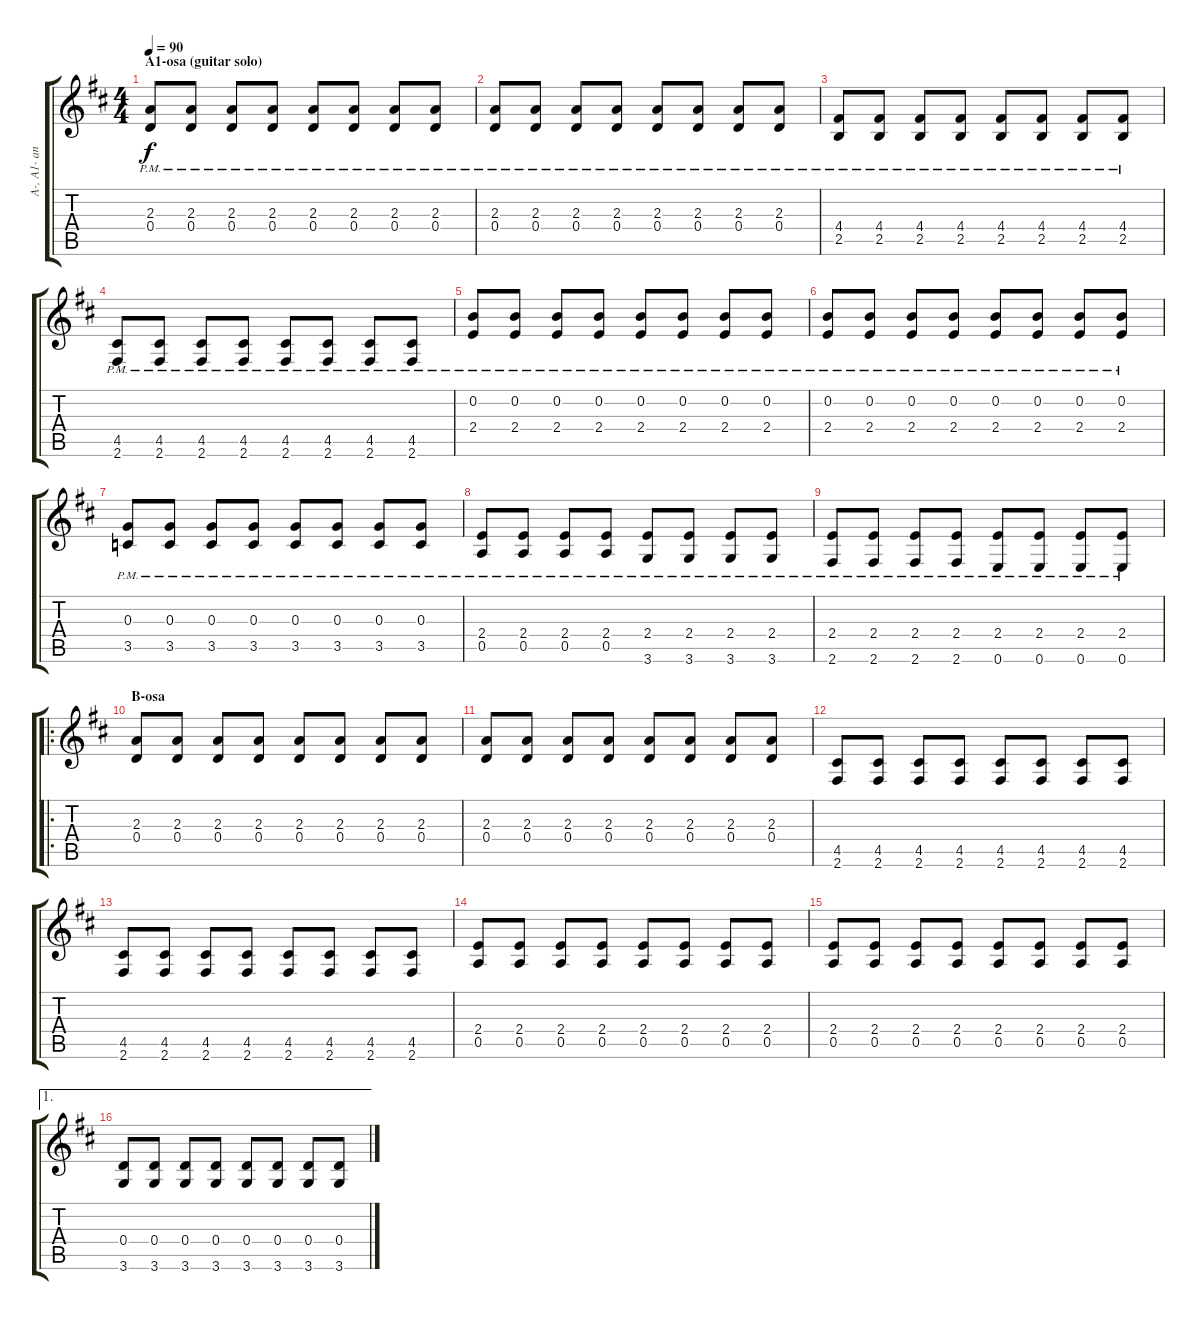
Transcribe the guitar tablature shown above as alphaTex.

\track ("A-, A1- and B-parts guitar" "A-, A1- an") {instrument electricguitarclean}
\staff {score tabs}
\tuning (E4 B3 G3 D3 A2 E2) {hide}
\ts (4 4)
\section ("" "A1-osa (guitar solo)")
\tempo 90
\clef g2
\ks d
(2.3{pm} 0.4{pm}).8{dy f} (2.3{pm} 0.4{pm}).8 (2.3{pm} 0.4{pm}).8 (2.3{pm} 0.4{pm}).8 (2.3{pm} 0.4{pm}).8 (2.3{pm} 0.4{pm}).8 (2.3{pm} 0.4{pm}).8 (2.3{pm} 0.4{pm}).8 |
(2.3{pm} 0.4{pm}).8 (2.3{pm} 0.4{pm}).8 (2.3{pm} 0.4{pm}).8 (2.3{pm} 0.4{pm}).8 (2.3{pm} 0.4{pm}).8 (2.3{pm} 0.4{pm}).8 (2.3{pm} 0.4{pm}).8 (2.3{pm} 0.4{pm}).8 |
(4.4{pm} 2.5{pm}).8 (4.4{pm} 2.5{pm}).8 (4.4{pm} 2.5{pm}).8 (4.4{pm} 2.5{pm}).8 (4.4{pm} 2.5{pm}).8 (4.4{pm} 2.5{pm}).8 (4.4{pm} 2.5{pm}).8 (4.4{pm} 2.5{pm}).8 |
(4.5{pm} 2.6{pm}).8 (4.5{pm} 2.6{pm}).8 (4.5{pm} 2.6{pm}).8 (4.5{pm} 2.6{pm}).8 (4.5{pm} 2.6{pm}).8 (4.5{pm} 2.6{pm}).8 (4.5{pm} 2.6{pm}).8 (4.5{pm} 2.6{pm}).8 |
(0.2{pm} 2.4{pm}).8 (0.2{pm} 2.4{pm}).8 (0.2{pm} 2.4{pm}).8 (0.2{pm} 2.4{pm}).8 (0.2{pm} 2.4{pm}).8 (0.2{pm} 2.4{pm}).8 (0.2{pm} 2.4{pm}).8 (0.2{pm} 2.4{pm}).8 |
(0.2{pm} 2.4{pm}).8 (0.2{pm} 2.4{pm}).8 (0.2{pm} 2.4{pm}).8 (0.2{pm} 2.4{pm}).8 (0.2{pm} 2.4{pm}).8 (0.2{pm} 2.4{pm}).8 (0.2{pm} 2.4{pm}).8 (0.2{pm} 2.4{pm}).8 |
(0.3{pm} 3.5{pm}).8 (0.3{pm} 3.5{pm}).8 (0.3{pm} 3.5{pm}).8 (0.3{pm} 3.5{pm}).8 (0.3{pm} 3.5{pm}).8 (0.3{pm} 3.5{pm}).8 (0.3{pm} 3.5{pm}).8 (0.3{pm} 3.5{pm}).8 |
(2.4{pm} 0.5{pm}).8 (2.4{pm} 0.5{pm}).8 (2.4{pm} 0.5{pm}).8 (2.4{pm} 0.5{pm}).8 (2.4{pm} 3.6{pm}).8 (2.4{pm} 3.6{pm}).8 (2.4{pm} 3.6{pm}).8 (2.4{pm} 3.6{pm}).8 |
(2.4{pm} 2.6{pm}).8 (2.4{pm} 2.6{pm}).8 (2.4{pm} 2.6{pm}).8 (2.4{pm} 2.6{pm}).8 (2.4{pm} 0.6{pm}).8 (2.4{pm} 0.6{pm}).8 (2.4{pm} 0.6{pm}).8 (2.4{pm} 0.6{pm}).8 |
\ro
\section ("" "B-osa")
(2.3 0.4).8 (2.3 0.4).8 (2.3 0.4).8 (2.3 0.4).8 (2.3 0.4).8 (2.3 0.4).8 (2.3 0.4).8 (2.3 0.4).8 |
(2.3 0.4).8 (2.3 0.4).8 (2.3 0.4).8 (2.3 0.4).8 (2.3 0.4).8 (2.3 0.4).8 (2.3 0.4).8 (2.3 0.4).8 |
(4.5 2.6).8 (4.5 2.6).8 (4.5 2.6).8 (4.5 2.6).8 (4.5 2.6).8 (4.5 2.6).8 (4.5 2.6).8 (4.5 2.6).8 |
(4.5 2.6).8 (4.5 2.6).8 (4.5 2.6).8 (4.5 2.6).8 (4.5 2.6).8 (4.5 2.6).8 (4.5 2.6).8 (4.5 2.6).8 |
(2.4 0.5).8 (2.4 0.5).8 (2.4 0.5).8 (2.4 0.5).8 (2.4 0.5).8 (2.4 0.5).8 (2.4 0.5).8 (2.4 0.5).8 |
(2.4 0.5).8 (2.4 0.5).8 (2.4 0.5).8 (2.4 0.5).8 (2.4 0.5).8 (2.4 0.5).8 (2.4 0.5).8 (2.4 0.5).8 |
\ae 1
(0.4 3.6).8 (0.4 3.6).8 (0.4 3.6).8 (0.4 3.6).8 (0.4 3.6).8 (0.4 3.6).8 (0.4 3.6).8 (0.4 3.6).8
